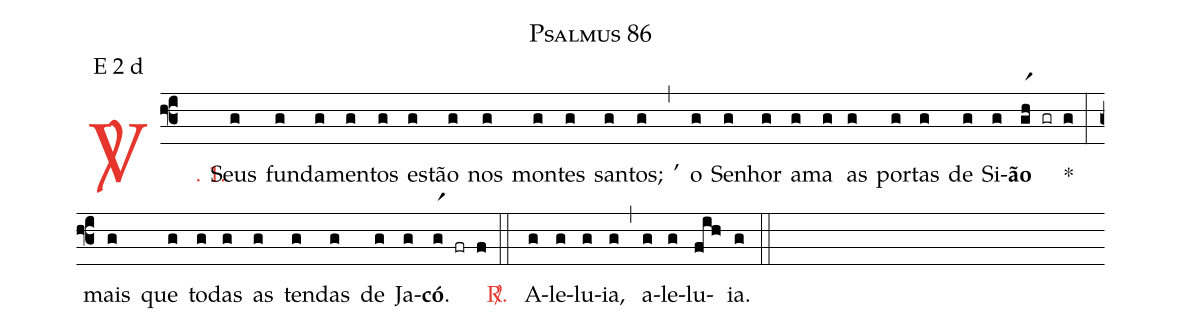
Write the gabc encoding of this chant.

name: Psalmus 86;
mode: E 2 d;
%%
(f3)

<c><sp>V/</sp>. 1.</c>() Seus(g) fun(g)da(g)men(g)tos(g) es(g)tão(g) nos(g) mon(g)tes(g) san(g)tos;(g) <v>\large'</v>(,) o(g) Se(g)nhor(g) a(g)ma(g) as(g) por(g)tas(g) de(g) Si(g)<b>ão</b>(gr1h gr g) *(:) mais(g) que(g) to(g)das(g) as(g) ten(g)das(g) de(g) Ja(g)<b>có</b>.(gr1 fr f)

(::)

<nlba><c><sp>R/</sp>.</c>() A</nlba>(g)le(g)lu(g)ia,(g) (,) a(g)le(g)lu(fih)ia.(g)

(::)
